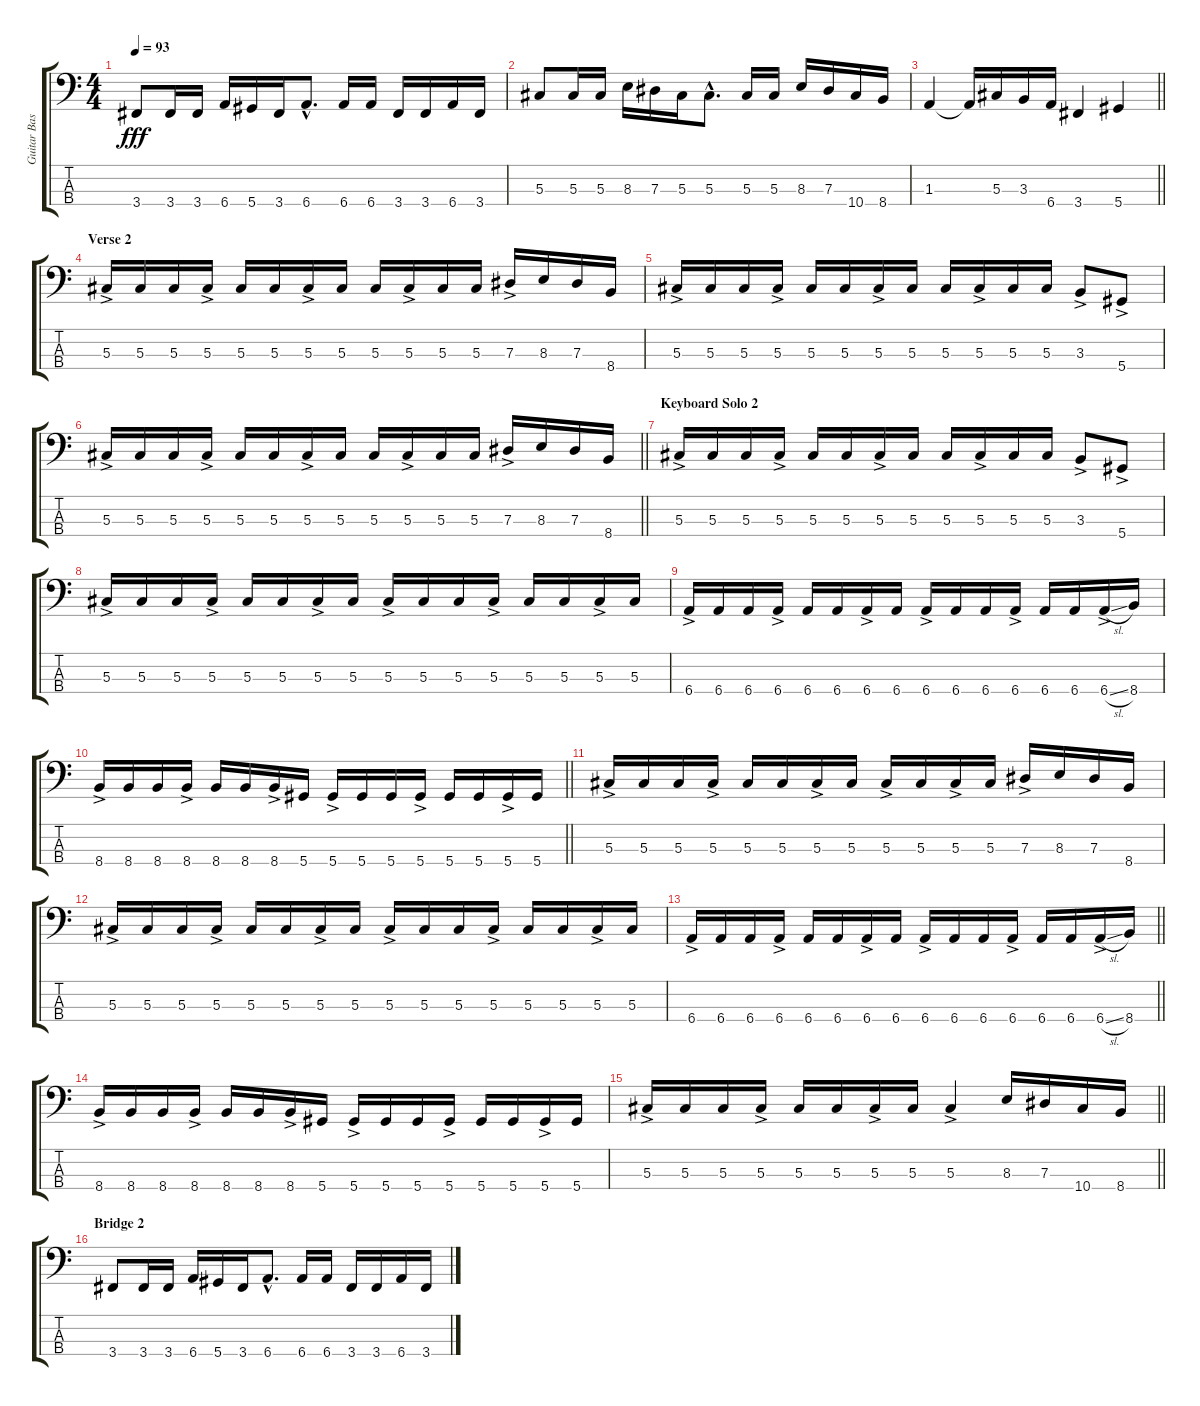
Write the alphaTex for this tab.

\track ("Guitar Bass" "Guitar Bas") {instrument electricbassfinger}
\staff {score tabs}
\tuning (Gb2 Db2 Ab1 Eb1) {hide}
\ts (4 4)
\tempo 93
\clef f4
\ks c
3.4.8{dy fff} 3.4.16 3.4.16 6.4.16 5.4.16 3.4.16 6.4{hac}.8{d} 6.4.16 6.4.16 3.4.16 3.4.16 6.4.16 3.4.16 |
5.3.8 5.3.16 5.3.16 8.3.16 7.3.16 5.3.16 5.3{hac}.8{d} 5.3.16 5.3.16 8.3.16 7.3.16 10.4.16 8.4.16 |
\barLineRight lightlight
1.3.4 1.3{t}.16 5.3.16 3.3.16 6.4.16 3.4.4 5.4.4 |
\section ("" "Verse 2")
5.3{ac}.16 5.3.16 5.3.16 5.3{ac}.16 5.3.16 5.3.16 5.3{ac}.16 5.3.16 5.3.16 5.3{ac}.16 5.3.16 5.3.16 7.3{ac}.16 8.3.16 7.3.16 8.4.16 |
5.3{ac}.16 5.3.16 5.3.16 5.3{ac}.16 5.3.16 5.3.16 5.3{ac}.16 5.3.16 5.3.16 5.3{ac}.16 5.3.16 5.3.16 3.3{ac}.8 5.4{ac}.8 |
\barLineRight lightlight
5.3{ac}.16 5.3.16 5.3.16 5.3{ac}.16 5.3.16 5.3.16 5.3{ac}.16 5.3.16 5.3.16 5.3{ac}.16 5.3.16 5.3.16 7.3{ac}.16 8.3.16 7.3.16 8.4.16 |
\section ("" "Keyboard Solo 2")
5.3{ac}.16 5.3.16 5.3.16 5.3{ac}.16 5.3.16 5.3.16 5.3{ac}.16 5.3.16 5.3.16 5.3{ac}.16 5.3.16 5.3.16 3.3{ac}.8 5.4{ac}.8 |
5.3{ac}.16 5.3.16 5.3.16 5.3{ac}.16 5.3.16 5.3.16 5.3{ac}.16 5.3.16 5.3{ac}.16 5.3.16 5.3.16 5.3{ac}.16 5.3.16 5.3.16 5.3{ac}.16 5.3.16 |
6.4{ac}.16 6.4.16 6.4.16 6.4{ac}.16 6.4.16 6.4.16 6.4{ac}.16 6.4.16 6.4{ac}.16 6.4.16 6.4.16 6.4{ac}.16 6.4.16 6.4.16 6.4{sl ac}.16 8.4.16 |
\barLineRight lightlight
8.4{ac}.16 8.4.16 8.4.16 8.4{ac}.16 8.4.16 8.4.16 8.4{ac}.16 5.4.16 5.4{ac}.16 5.4.16 5.4.16 5.4{ac}.16 5.4.16 5.4.16 5.4{ac}.16 5.4.16 |
5.3{ac}.16 5.3.16 5.3.16 5.3{ac}.16 5.3.16 5.3.16 5.3{ac}.16 5.3.16 5.3{ac}.16 5.3.16 5.3{ac}.16 5.3.16 7.3{ac}.16 8.3.16 7.3.16 8.4.16 |
5.3{ac}.16 5.3.16 5.3.16 5.3{ac}.16 5.3.16 5.3.16 5.3{ac}.16 5.3.16 5.3{ac}.16 5.3.16 5.3.16 5.3{ac}.16 5.3.16 5.3.16 5.3{ac}.16 5.3.16 |
\barLineRight lightlight
6.4{ac}.16 6.4.16 6.4.16 6.4{ac}.16 6.4.16 6.4.16 6.4{ac}.16 6.4.16 6.4{ac}.16 6.4.16 6.4.16 6.4{ac}.16 6.4.16 6.4.16 6.4{sl ac}.16 8.4.16 |
8.4{ac}.16 8.4.16 8.4.16 8.4{ac}.16 8.4.16 8.4.16 8.4{ac}.16 5.4.16 5.4{ac}.16 5.4.16 5.4.16 5.4{ac}.16 5.4.16 5.4.16 5.4{ac}.16 5.4.16 |
\barLineRight lightlight
5.3{ac}.16 5.3.16 5.3.16 5.3{ac}.16 5.3.16 5.3.16 5.3{ac}.16 5.3.16 5.3{ac}.4 8.3.16 7.3.16 10.4.16 8.4.16 |
\section ("" "Bridge 2")
3.4.8 3.4.16 3.4.16 6.4.16 5.4.16 3.4.16 6.4{hac}.8{d} 6.4.16 6.4.16 3.4.16 3.4.16 6.4.16 3.4.16
